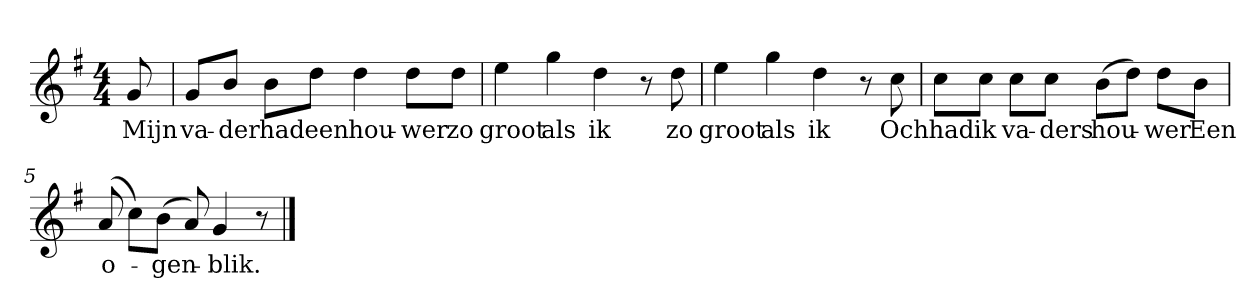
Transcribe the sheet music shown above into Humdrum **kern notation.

**kern	**text
*part1	*part1
*staff1	*staff1
*clefG2	*
*k[f#]	*
*G:	*
*M4/4	*
*MM120	*
=	=
8g	Mijn
=1	=1
8g/L	va-
8b/J	-der
8b\L	had
8dd\J	een
4dd	hou-
8dd\L	-wer
8dd\J	zo
=2	=2
4ee	groot
4gg	als
4dd	ik
8r	.
8dd	zo
=3	=3
4ee	groot
4gg	als
4dd	ik
8r	.
8cc	Och
=4	=4
8cc\L	had
8cc\J	ik
8cc\L	va-
8cc\J	-ders
(8b\L	hou-
8dd\J)	.
8dd\L	-wer
8b\J	Een
=5	=5
(8a	o-
8cc\L)	.
(8b\J	-gen-
8a)	.
4g	-blik.
8r	.
==	==
*-	*-
